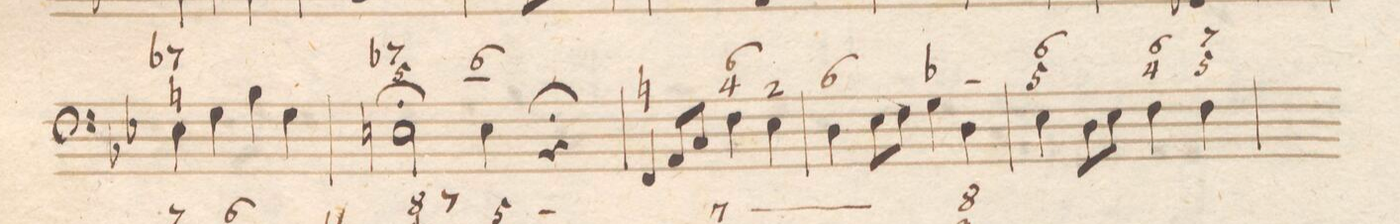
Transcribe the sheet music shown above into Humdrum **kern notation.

**kern	**fba	**dynam
*I"Organo	*	*
*clefF4	*	*
*k[b-e-]	*	*
*met(c)	*	*
*M4/4	*	*
4E-\	7- n	.
4G\	.	.
4B-\	.	.
4G\	.	.
=108	=108	=108
2En;\	7- 5	.
4E\	6 _	.
4r;	.	.
=109	=109	=109
4FF/	n	f
8AA/L	.	.
8C/J	.	.
4F\	6 4	.
4E-\	2	.
=110	=110	=110
4D\	6	.
8E-\L	.	.
8F\J	.	.
4G\	-	.
4D\	.	.
=111	=111	=111
4E-\	6 5	.
8D\L	.	.
8E-\J	.	.
4F\	6 4	.
4F\	7 5	.
=112	=112	=112
*-	*-	*-
